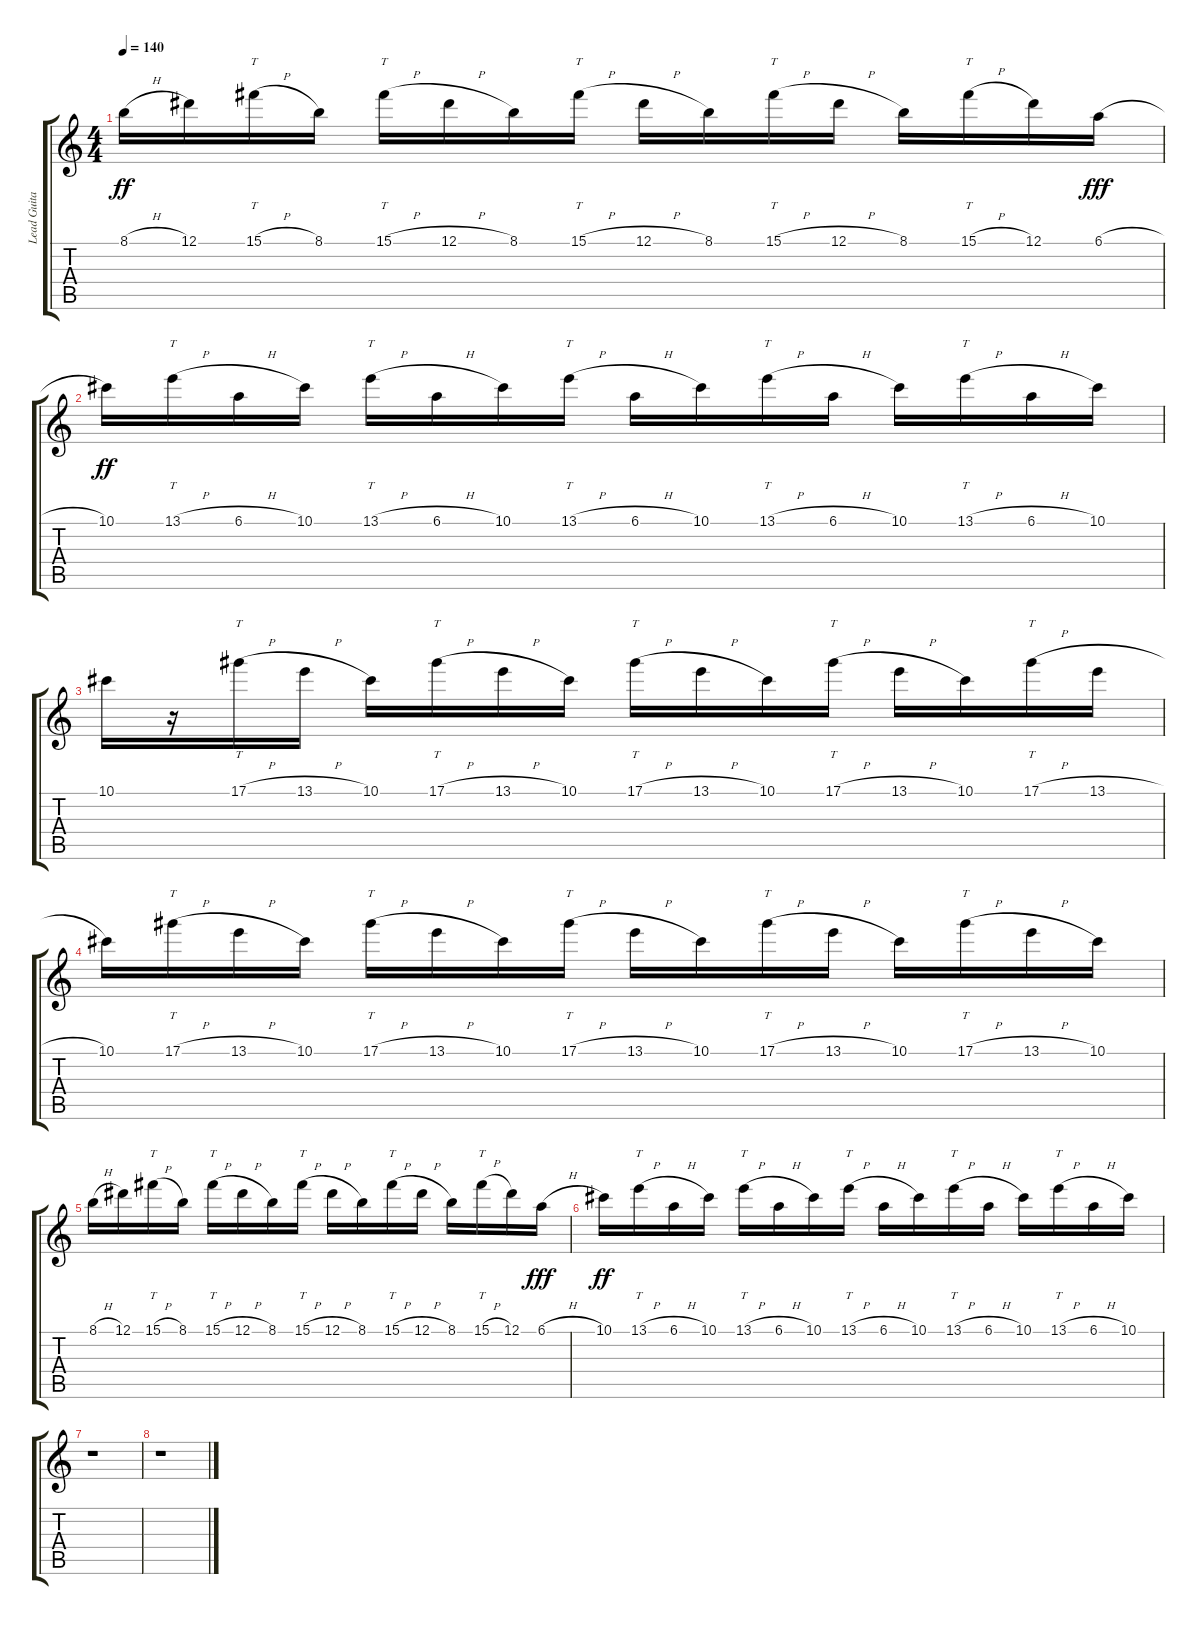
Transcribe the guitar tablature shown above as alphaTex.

\track ("Lead Guitar" "Lead Guita") {instrument overdrivenguitar}
\staff {score tabs}
\tuning (Eb4 Bb3 Gb3 Db3 Ab2 Eb2) {hide}
\ts (4 4)
\tempo 140
\clef g2
\ks c
8.1{h}.16{dy ff} 12.1.16 15.1{h}.16{tt} 8.1.16 15.1{h}.16{tt} 12.1{h}.16 8.1.16 15.1{h}.16{tt} 12.1{h}.16 8.1.16 15.1{h}.16{tt} 12.1{h}.16 8.1.16 15.1{h}.16{tt} 12.1.16 6.1{h}.16{dy fff} |
10.1.16{dy ff} 13.1{h}.16{tt} 6.1{h}.16 10.1.16 13.1{h}.16{tt} 6.1{h}.16 10.1.16 13.1{h}.16{tt} 6.1{h}.16 10.1.16 13.1{h}.16{tt} 6.1{h}.16 10.1.16 13.1{h}.16{tt} 6.1{h}.16 10.1.16 |
10.1.16 r.16 17.1{h}.16{tt} 13.1{h}.16 10.1.16 17.1{h}.16{tt} 13.1{h}.16 10.1.16 17.1{h}.16{tt} 13.1{h}.16 10.1.16 17.1{h}.16{tt} 13.1{h}.16 10.1.16 17.1{h}.16{tt} 13.1{h}.16 |
10.1.16 17.1{h}.16{tt} 13.1{h}.16 10.1.16 17.1{h}.16{tt} 13.1{h}.16 10.1.16 17.1{h}.16{tt} 13.1{h}.16 10.1.16 17.1{h}.16{tt} 13.1{h}.16 10.1.16 17.1{h}.16{tt} 13.1{h}.16 10.1.16 |
8.1{h}.16 12.1.16 15.1{h}.16{tt} 8.1.16 15.1{h}.16{tt} 12.1{h}.16 8.1.16 15.1{h}.16{tt} 12.1{h}.16 8.1.16 15.1{h}.16{tt} 12.1{h}.16 8.1.16 15.1{h}.16{tt} 12.1.16 6.1{h}.16{dy fff} |
10.1.16{dy ff} 13.1{h}.16{tt} 6.1{h}.16 10.1.16 13.1{h}.16{tt} 6.1{h}.16 10.1.16 13.1{h}.16{tt} 6.1{h}.16 10.1.16 13.1{h}.16{tt} 6.1{h}.16 10.1.16 13.1{h}.16{tt} 6.1{h}.16 10.1.16 |
r.1 |
r.1
